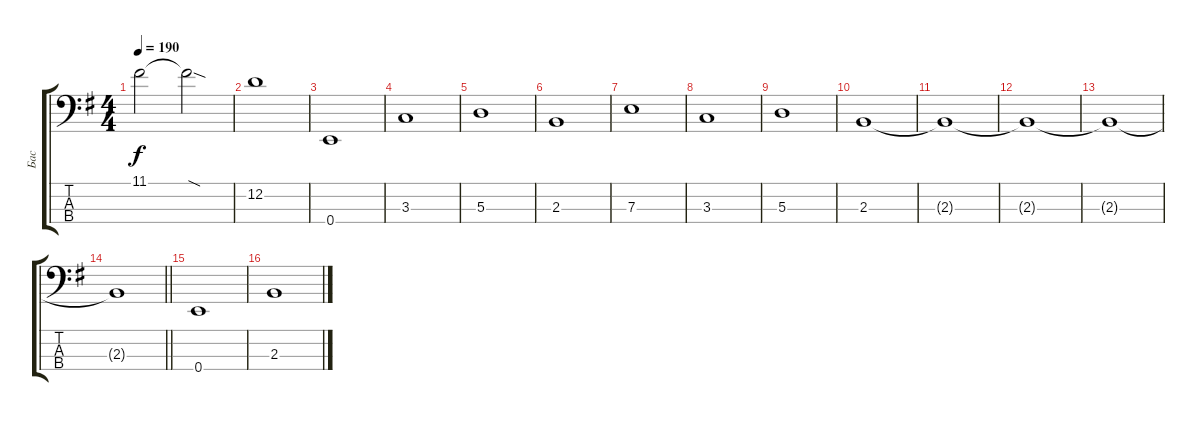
\track ("Бас" "Бас") {instrument electricbassfinger}
\staff {score tabs}
\tuning (G2 D2 A1 E1) {hide}
\ts (4 4)
\tempo 190
\clef f4
\ks g
11.1.2{dy f} 11.1{sod t}.2 |
12.2.1 |
0.4.1 |
3.3.1 |
5.3.1 |
2.3.1 |
7.3.1 |
3.3.1 |
5.3.1 |
2.3.1 |
2.3{t}.1 |
2.3{t}.1 |
2.3{t}.1 |
\barLineRight lightlight
2.3{t}.1 |
0.4.1 |
2.3.1
